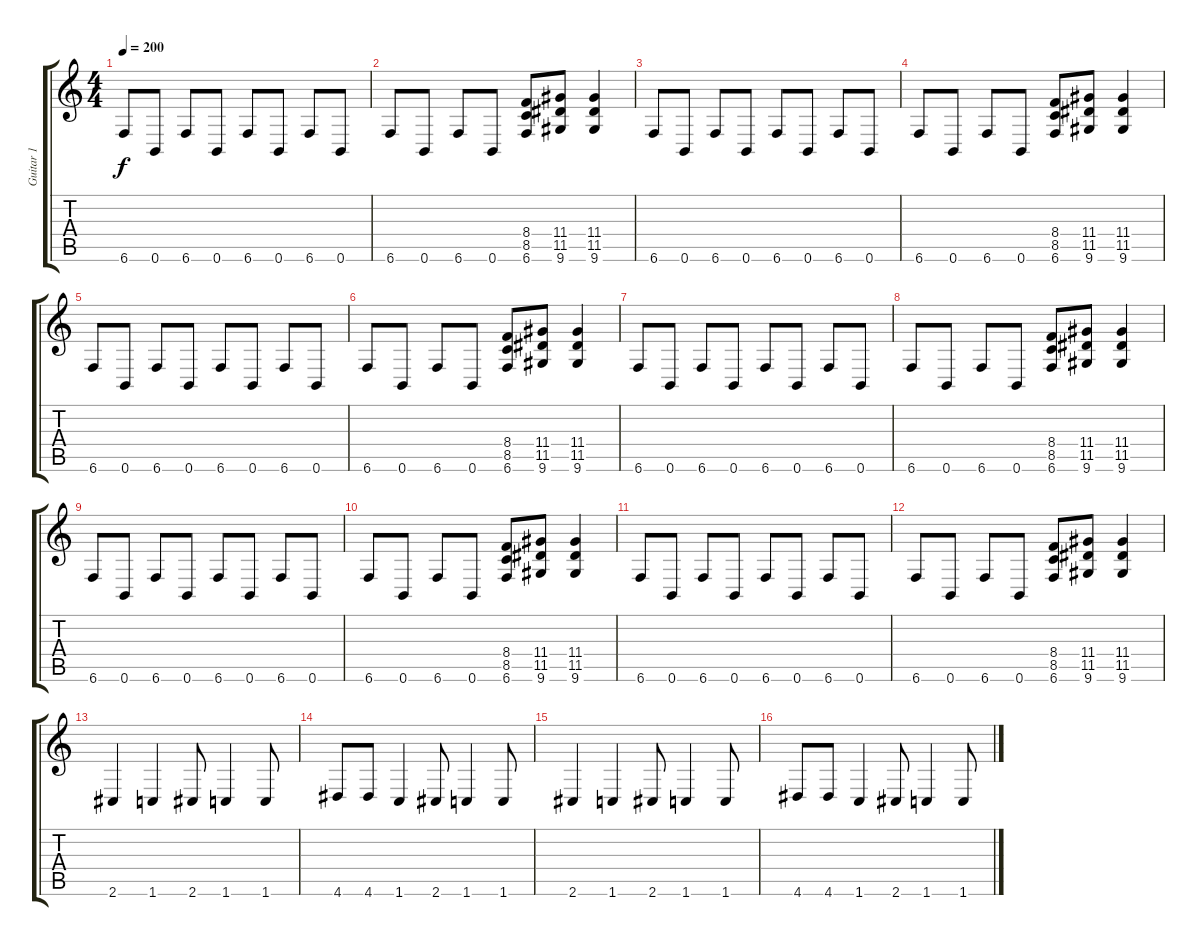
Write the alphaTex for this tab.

\track ("Guitar 1" "Guitar 1") {instrument overdrivenguitar}
\staff {score tabs}
\tuning (B3 Gb3 D3 A2 E2 B1) {hide}
\ts (4 4)
\tempo 200
\clef g2
\ks c
6.6.8{dy f} 0.6.8 6.6.8 0.6.8 6.6.8 0.6.8 6.6.8 0.6.8 |
6.6.8 0.6.8 6.6.8 0.6.8 (8.4 8.5 6.6).8 (11.4 11.5 9.6).8 (11.4 11.5 9.6).4 |
6.6.8 0.6.8 6.6.8 0.6.8 6.6.8 0.6.8 6.6.8 0.6.8 |
6.6.8 0.6.8 6.6.8 0.6.8 (8.4 8.5 6.6).8 (11.4 11.5 9.6).8 (11.4 11.5 9.6).4 |
6.6.8 0.6.8 6.6.8 0.6.8 6.6.8 0.6.8 6.6.8 0.6.8 |
6.6.8 0.6.8 6.6.8 0.6.8 (8.4 8.5 6.6).8 (11.4 11.5 9.6).8 (11.4 11.5 9.6).4 |
6.6.8 0.6.8 6.6.8 0.6.8 6.6.8 0.6.8 6.6.8 0.6.8 |
6.6.8 0.6.8 6.6.8 0.6.8 (8.4 8.5 6.6).8 (11.4 11.5 9.6).8 (11.4 11.5 9.6).4 |
6.6.8 0.6.8 6.6.8 0.6.8 6.6.8 0.6.8 6.6.8 0.6.8 |
6.6.8 0.6.8 6.6.8 0.6.8 (8.4 8.5 6.6).8 (11.4 11.5 9.6).8 (11.4 11.5 9.6).4 |
6.6.8 0.6.8 6.6.8 0.6.8 6.6.8 0.6.8 6.6.8 0.6.8 |
6.6.8 0.6.8 6.6.8 0.6.8 (8.4 8.5 6.6).8 (11.4 11.5 9.6).8 (11.4 11.5 9.6).4 |
2.6.4 1.6.4 2.6.8 1.6.4 1.6.8 |
4.6.8 4.6.8 1.6.4 2.6.8 1.6.4 1.6.8 |
2.6.4 1.6.4 2.6.8 1.6.4 1.6.8 |
4.6.8 4.6.8 1.6.4 2.6.8 1.6.4 1.6.8
